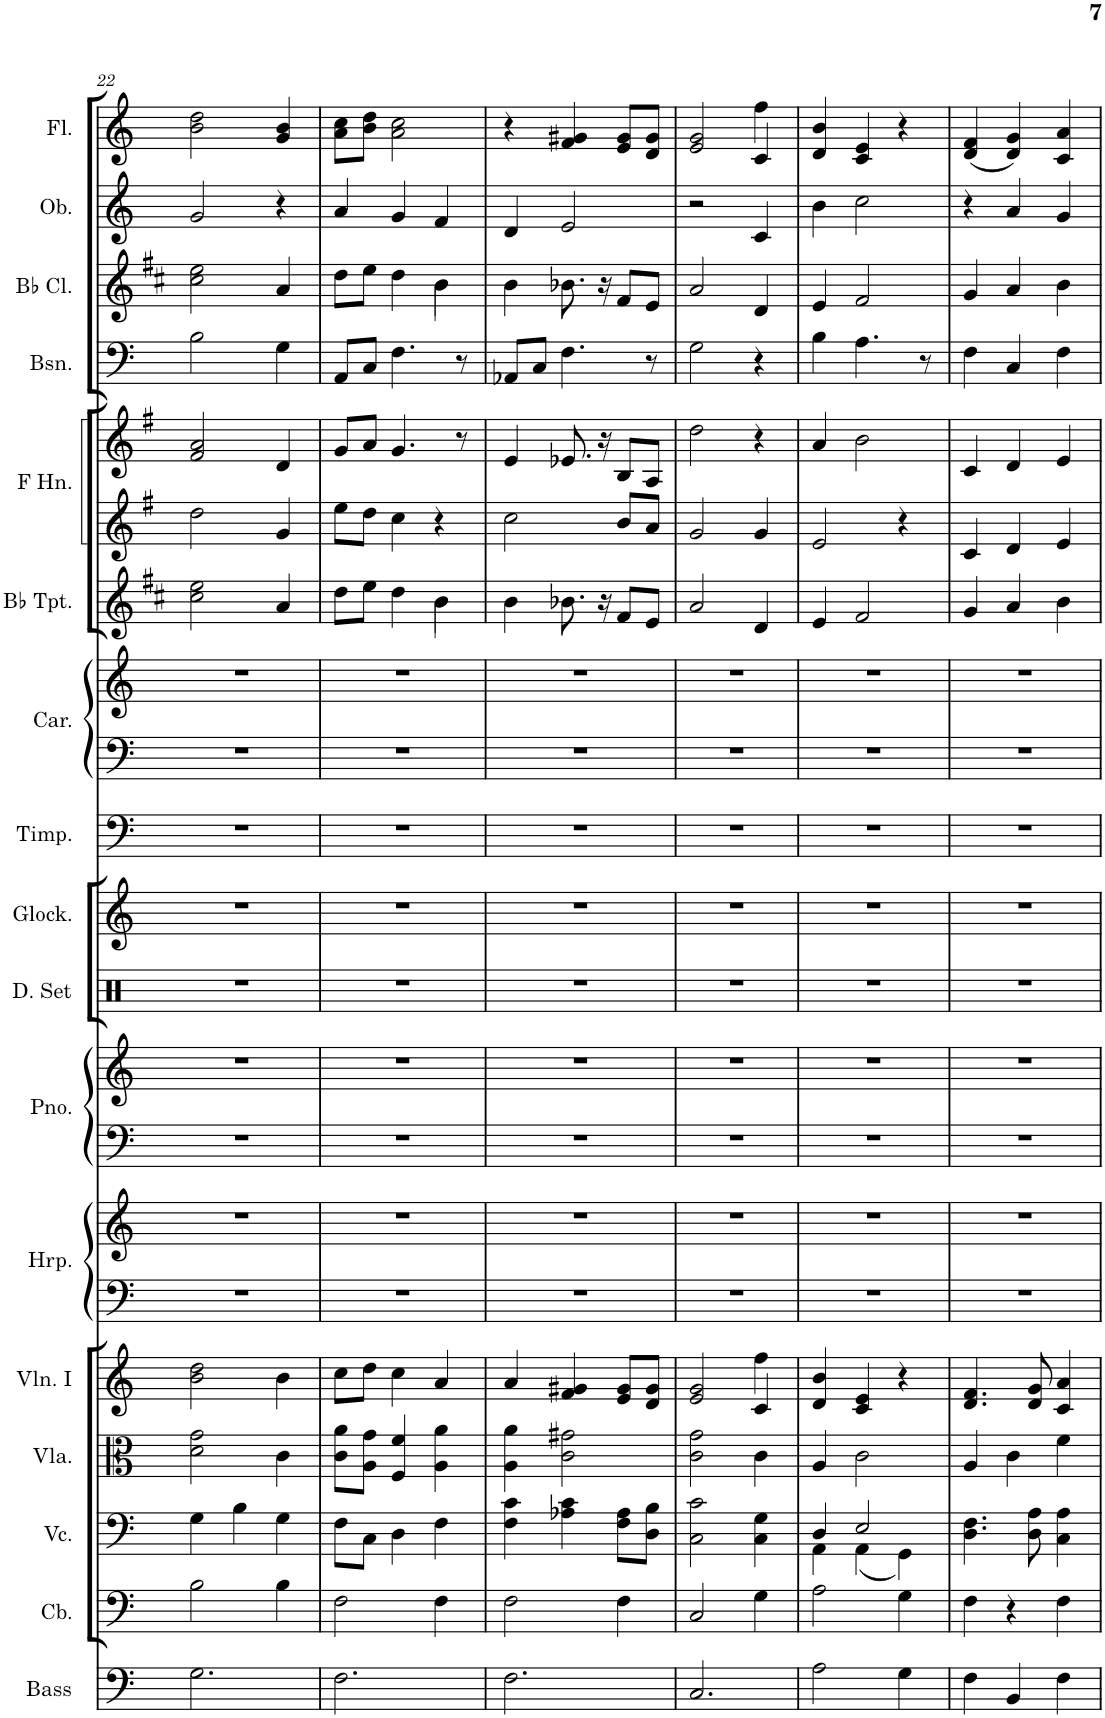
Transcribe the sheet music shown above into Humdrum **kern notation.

**kern	**kern	**kern	**kern	**kern	**kern	**kern	**kern	**kern	**kern	**kern	**kern	**kern	**kern	**kern	**kern	**kern	**kern	**kern	**kern	**kern
*part17	*part16	*part15	*part14	*part13	*part12	*part12	*part11	*part11	*part10	*part9	*part8	*part7	*part7	*part6	*part5	*part5	*part4	*part3	*part2	*part1
*staff21	*staff20	*staff19	*staff18	*staff17	*staff16	*staff15	*staff14	*staff13	*staff12	*staff11	*staff10	*staff9	*staff8	*staff7	*staff6	*staff5	*staff4	*staff3	*staff2	*staff1
*I"Acoustic Bass	*I"Contrabasses	*I"Violoncellos	*I"Violas	*I"Violins I	*I"Harp	*	*I"Grand Piano	*	*I"Drumset	*I"Glockenspiel	*I"Timpani	*I"Carillon	*	*I"Trumpets in Bb	*I"Horns in F	*	*I"Bassoons	*I"Clarinets in Bb	*I"Oboes	*I"Flutes
*I'Bass	*I'Cb.	*I'Vc.	*I'Vla.	*I'Vln. I	*I'Hrp.	*	*I'Pno.	*	*I'D. Set	*I'Glock.	*I'Timp.	*I'Car.	*	*	*	*	*I'Bsn.	*	*I'Ob.	*I'Fl.
!!LO:PB:g=z
*clefF4	*clefF4	*clefF4	*clefC3	*clefG2	*clefF4	*clefG2	*clefF4	*clefG2	*clefX	*clefG2	*clefF4	*clefF4	*clefG2	*clefG2	*clefG2	*clefG2	*clefF4	*clefG2	*clefG2	*clefG2
*Trd7c12	*Trd7c12	*	*	*	*	*	*	*	*	*Trd-14c-24	*	*	*	*Trd1c2	*Trd4c7	*Trd4c7	*	*Trd1c2	*	*
*k[]	*k[]	*k[]	*k[]	*k[]	*k[]	*k[]	*k[]	*k[]	*k[]	*k[]	*k[]	*k[]	*k[]	*k[f#c#]	*k[f#]	*k[f#]	*k[]	*k[f#c#]	*k[]	*k[]
*M3/4	*M3/4	*M3/4	*M3/4	*M3/4	*M3/4	*M3/4	*M3/4	*M3/4	*M3/4	*M3/4	*M3/4	*M3/4	*M3/4	*M3/4	*M3/4	*M3/4	*M3/4	*M3/4	*M3/4	*M3/4
=22	=22	=22	=22	=22	=22	=22	=22	=22	=22	=22	=22	=22	=22	=22	=22	=22	=22	=22	=22	=22
2.G\	2B\	4G\	2d\ 2g\	2b\ 2dd\	2.r	2.r	2.r	2.r	2.r	2.r	2.r	2.r	2.r	2cc#\ 2ee\	2dd\	2f#/ 2a/	2B\	2cc#\ 2ee\	2g/	2b\ 2dd\
.	.	4B\	.	.	.	.	.	.	.	.	.	.	.	.	.	.	.	.	.	.
.	4B\	4G\	4c\	4b\	.	.	.	.	.	.	.	.	.	4a/	4g/	4d/	4G\	4a/	4r	4g/ 4b/
=23	=23	=23	=23	=23	=23	=23	=23	=23	=23	=23	=23	=23	=23	=23	=23	=23	=23	=23	=23	=23
2.F\	2F\	8F\L	8c\ 8a\L	8cc\L	2.r	2.r	2.r	2.r	2.r	2.r	2.r	2.r	2.r	8dd\L	8ee\L	8g/L	8AA/L	8dd\L	4a/	8a\ 8cc\L
.	.	8C\J	8A\ 8g\J	8dd\J	.	.	.	.	.	.	.	.	.	8ee\J	8dd\J	8a/J	8C/J	8ee\J	.	8b\ 8dd\J
.	.	4D\	4F/ 4f/	4cc\	.	.	.	.	.	.	.	.	.	4dd\	4cc\	4.g/	4.F\	4dd\	4g/	2a\ 2cc\
.	4F\	4F\	4A\ 4a\	4a/	.	.	.	.	.	.	.	.	.	4b\	4r	.	.	4b\	4f/	.
.	.	.	.	.	.	.	.	.	.	.	.	.	.	.	.	8r	8r	.	.	.
=24	=24	=24	=24	=24	=24	=24	=24	=24	=24	=24	=24	=24	=24	=24	=24	=24	=24	=24	=24	=24
2.F\	2F\	4F\ 4c\	4A\ 4a\	4a/	2.r	2.r	2.r	2.r	2.r	2.r	2.r	2.r	2.r	4b\	2cc\	4e/	8AA-X/L	4b\	4d/	4r
.	.	.	.	.	.	.	.	.	.	.	.	.	.	.	.	.	8C/J	.	.	.
.	.	4A-X\ 4c\	2c\ 2g#X\	4f/ 4g#X/	.	.	.	.	.	.	.	.	.	8.b-X\	.	8.e-X/	4.F\	8.b-X\	2e/	4f/ 4g#X/
.	.	.	.	.	.	.	.	.	.	.	.	.	.	16r	.	16r	.	16r	.	.
.	4F\	8F\ 8A-\L	.	8e/ 8g#/L	.	.	.	.	.	.	.	.	.	8f#/L	8b/L	8B/L	.	8f#/L	.	8e/ 8g#/L
.	.	8D\ 8B\J	.	8d/ 8g#/J	.	.	.	.	.	.	.	.	.	8e/J	8a/J	8A/J	8r	8e/J	.	8d/ 8g#/J
=25	=25	=25	=25	=25	=25	=25	=25	=25	=25	=25	=25	=25	=25	=25	=25	=25	=25	=25	=25	=25
2.C/	2C/	2C\ 2c\	2c\ 2g\	2e/ 2g/	2.r	2.r	2.r	2.r	2.r	2.r	2.r	2.r	2.r	2a/	2g/	2dd\	2G\	2a/	2r	2e/ 2g/
.	4G\	4C\ 4G\	4c\	4c/	.	.	.	.	.	.	.	.	.	4d/	4g/	4r	4r	4d/	4c/	4c/
=26	=26	=26	=26	=26	=26	=26	=26	=26	=26	=26	=26	=26	=26	=26	=26	=26	=26	=26	=26	=26
*	*	*^	*	*	*	*	*	*	*	*	*	*	*	*	*	*	*	*	*	*
2A\	2A\	4D/	4AA\	4A/	4d/ 4b/	2.r	2.r	2.r	2.r	2.r	2.r	2.r	2.r	2.r	4e/	2e/	4a/	4B\	4e/	4b\	4d/ 4b/
.	.	2E/	(4AA\	2c\	4c/ 4e/	.	.	.	.	.	.	.	.	.	2f#/	.	2b\	4.A\	2f#/	2cc\	4c/ 4e/
4G\	4G\	.	4GG\)	.	4r	.	.	.	.	.	.	.	.	.	.	4r	.	.	.	.	4r
.	.	.	.	.	.	.	.	.	.	.	.	.	.	.	.	.	.	8r	.	.	.
*	*	*v	*v	*	*	*	*	*	*	*	*	*	*	*	*	*	*	*	*	*	*
=27	=27	=27	=27	=27	=27	=27	=27	=27	=27	=27	=27	=27	=27	=27	=27	=27	=27	=27	=27	=27
4F\	4F\	4.D\ 4.F\	4A/	4.d/ 4.f/	2.r	2.r	2.r	2.r	2.r	2.r	2.r	2.r	2.r	4g/	4c/	4c/	4F\	4g/	4r	(4d/ 4f/
4BB/	4r	.	4c\	.	.	.	.	.	.	.	.	.	.	4a/	4d/	4d/	4C/	4a/	4a/	4d/ 4g/)
.	.	8D\ 8A\	.	8d/ 8g/	.	.	.	.	.	.	.	.	.	.	.	.	.	.	.	.
4F\	4F\	4C\ 4A\	4f\	4c/ 4a/	.	.	.	.	.	.	.	.	.	4b\	4e/	4e/	4F\	4b\	4g/	4c/ 4a/
=	=	=	=	=	=	=	=	=	=	=	=	=	=	=	=	=	=	=	=	=
*-	*-	*-	*-	*-	*-	*-	*-	*-	*-	*-	*-	*-	*-	*-	*-	*-	*-	*-	*-	*-
